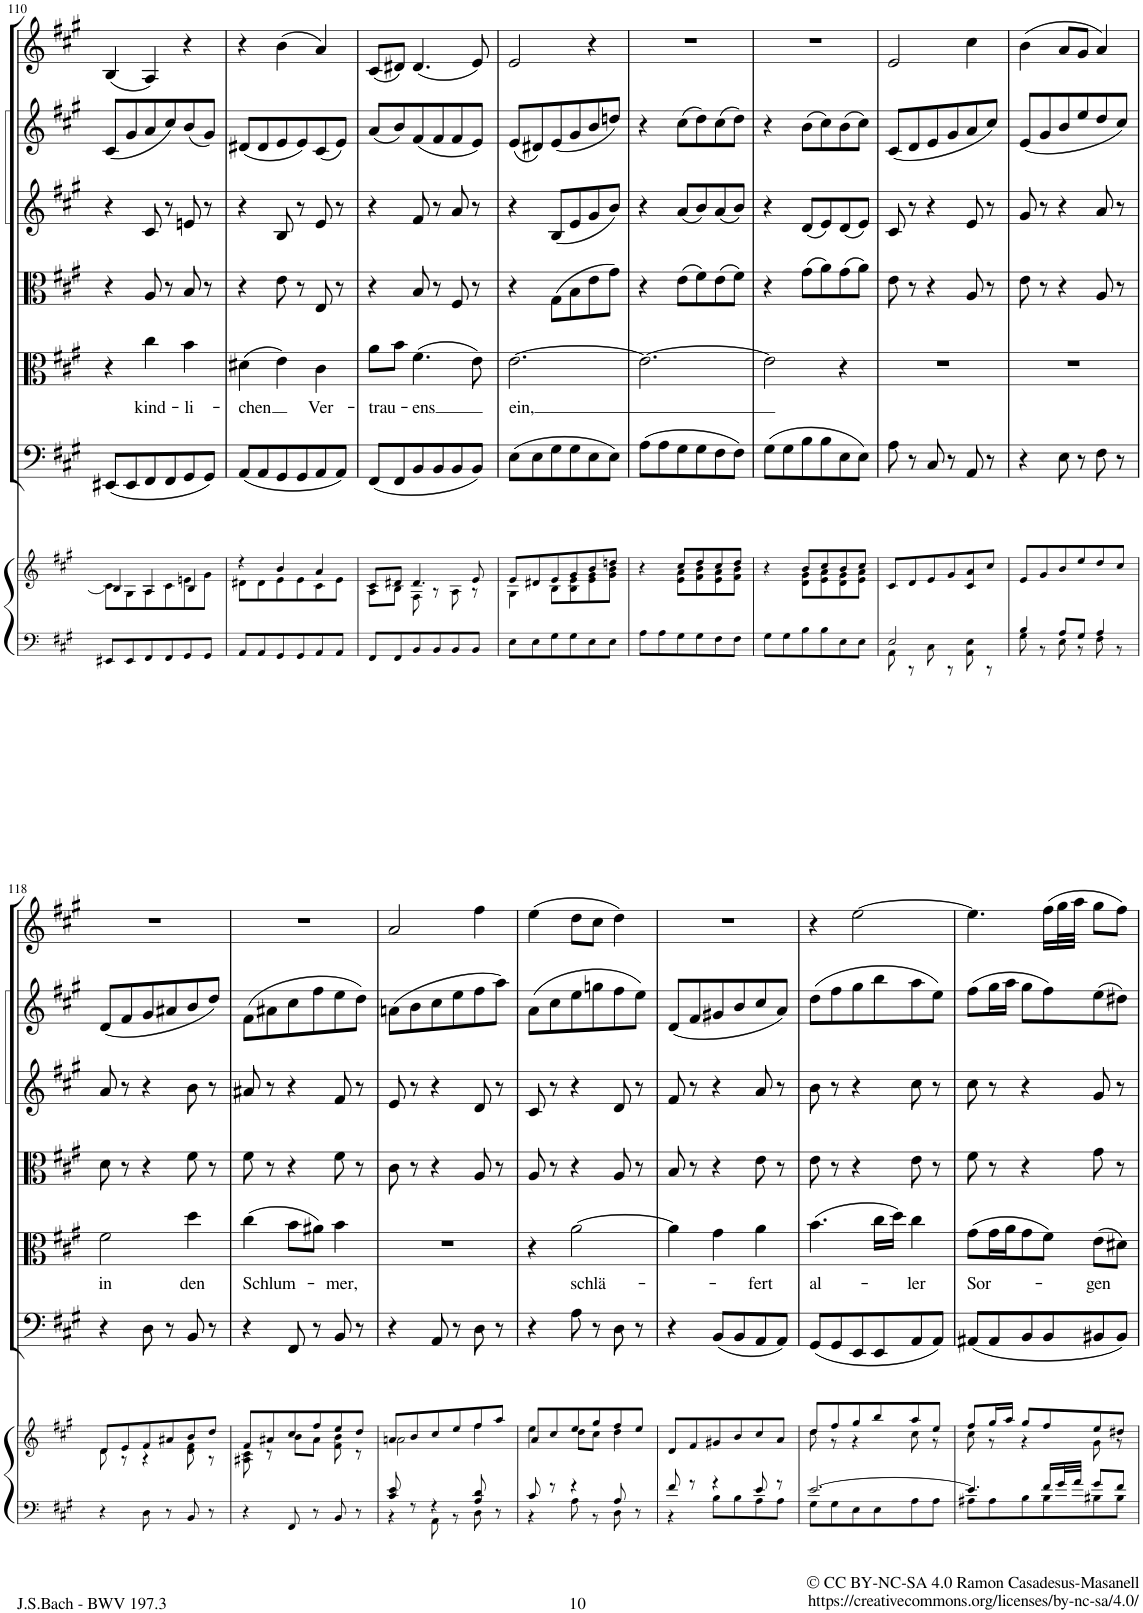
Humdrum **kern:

**kern	**kern	**kern	**kern	**text	**kern	**kern	**kern	**kern
*part7	*part7	*part6	*part5	*part5	*part4	*part3	*part2	*part1
*staff8	*staff7	*staff6	*staff5	*staff5	*staff4	*staff3	*staff2	*staff1
*I"Piano reduction	*	*I"Continuo	*I"Alto	*	*I"Viola	*I"Violino II	*I"Violino I	*I"Oboe d'amore
*I'Pno	*	*	*	*	*I'Vla	*I'Vln	*I'Vln	*I'Ob
!!LO:PB:g=z
*clefF4	*clefG2	*clefF4	*clefC3	*	*clefC3	*clefG2	*clefG2	*clefG2
*k[f#c#g#]	*k[f#c#g#]	*k[f#c#g#]	*k[f#c#g#]	*	*k[f#c#g#]	*k[f#c#g#]	*k[f#c#g#]	*k[f#c#g#]
*M3/4	*M3/4	*M3/4	*M3/4	*	*M3/4	*M3/4	*M3/4	*M3/4
=110	=110	=110	=110	=110	=110	=110	=110	=110
*	*^	*	*	*	*	*	*	*
8EE#X/L	4B/	8c#\L]	(8EE#X/L	4r	.	4r	4r	(8c#/L	(4B/
8EE#/	.	8G#\	8EE#/	.	.	.	.	8g#/	.
!	!	!	!	!	!LO:LY:b	!	!	!	!
8FF#/	4A/	8A\	8FF#/	4cc#\	kind-	8A/	8c#/	8a/	4A/)
8FF#/	.	8c#\	8FF#/	.	.	8r	8r	8cc#/)	.
!	!	!	!	!	!LO:LY:b	!	!	!	!
8GG#/	4B/	8en\	8GG#/	4b\	-li-	8B/	8en/	(8b/	4r
8GG#/J	.	8g#\J	8GG#/J)	.	.	8r	8r	8g#/J)	.
=111	=111	=111	=111	=111	=111	=111	=111	=111	=111
!	!	!	!	!	!LO:LY:b	!	!	!	!
8AA/L	4r	8d#X\L	(8AA/L	(4d#X\	-chen	4r	4r	(8d#X/L	4r
8AA/	.	8d#\	8AA/	.	.	.	.	8d#/	.
8GG#/	4b/	8e\	8GG#/	4e\)	.	8e\	8B/	8e/	(4b\
8GG#/	.	8e\	8GG#/	.	.	8r	8r	8e/)	.
!	!	!	!	!	!LO:LY:b	!	!	!	!
8AA/	4a/	8c#\	8AA/	4c#\	Ver-	8E/	8e/	(8c#/	4a/)
8AA/J	.	8e\J	8AA/J)	.	.	8r	8r	8e/J)	.
=112	=112	=112	=112	=112	=112	=112	=112	=112	=112
!	!	!	!	!	!LO:LY:b	!	!	!	!
8FF#/L	8c#/L	8A\L	(8FF#/L	8a\L	-trau-	4r	4r	(8a/L	(8c#/L
8FF#/	8d#X/J	8B\J	8FF#/	8b\J	.	.	.	8b/)	8d#X/J)
!	!	!	!	!	!LO:LY:b	!	!	!	!
8BB/	4.d#/	8F#\	8BB/	(4.f#\	-ens	8B/	8f#/	(8f#/	(4.d#/
8BB/	.	8r	8BB/	.	.	8r	8r	8f#/	.
8BB/	.	8A\	8BB/	.	.	8F#/	8a/	8f#/	.
8BB/J	8e/	8r	8BB/J)	8e\)	.	8r	8r	8e/J)	8e/)
=113	=113	=113	=113	=113	=113	=113	=113	=113	=113
!	!	!	!	!	!LO:LY:b	!	!	!	!
8E\L	8e/L	4G#\	(8E\L	[2.e\	ein,	4r	4r	(8e/L	2e/
8E\	8d#X/	.	8E\	.	.	.	.	8d#X/)	.
8G#\	8e/	8B\L	8G#\	.	.	(8G#\L	(8B/L	(8e/	.
8G#\	8g#/	8B\ 8e\	8G#\	.	.	8B\	8e/	8g#/	.
8E\	8b/	8e\ 8g#\	8E\	.	.	8e\	8g#/	8b/	4r
8E\J	8ddn/J	8g#\ 8b\J	8E\J)	.	.	8g#\J)	8b/J)	8ddn/J)	.
=114	=114	=114	=114	=114	=114	=114	=114	=114	=114
8A\L	4r	4ryy	(8A\L	2.e\_	.	4r	4r	4r	2.r
8A\	.	.	8A\	.	.	.	.	.	.
8G#\	8cc#/L	8e\ 8a\L	8G#\	.	.	(8e\L	(8a/L	(8cc#\L	.
8G#\	8dd/	8f#\ 8b\	8G#\	.	.	8f#\)	8b/)	8dd\)	.
8F#\	8cc#/	8e\ 8a\	8F#\	.	.	(8e\	(8a/	(8cc#\	.
8F#\J	8dd/J	8f#\ 8b\J	8F#\J)	.	.	8f#\J)	8b/J)	8dd\J)	.
=115	=115	=115	=115	=115	=115	=115	=115	=115	=115
8G#\L	4r	4ryy	(8G#\L	2e\]	.	4r	4r	4r	2.r
8G#\	.	.	8G#\	.	.	.	.	.	.
8B\	8b/L	8d\ 8g#\L	8B\	.	.	(8g#\L	(8d/L	(8b\L	.
8B\	8cc#/	8e\ 8a\	8B\	.	.	8a\)	8e/)	8cc#\)	.
8E\	8b/	8d\ 8g#\	8E\	4r	.	(8g#\	(8d/	(8b\	.
8E\J	8cc#/J	8e\ 8a\J	8E\J)	.	.	8a\J)	8e/J)	8cc#\J)	.
=116	=116	=116	=116	=116	=116	=116	=116	=116	=116
*^	*	*	*	*	*	*	*	*	*
2E/	8AA\	8c#/L	2ryy	8A\	2.r	.	8e\	8c#/	(8c#/L	2e/
.	8r	8d/	.	8r	.	.	8r	8r	8d/	.
.	8C#\	8e/	.	8C#/	.	.	4r	4r	8e/	.
.	8r	8g#/	.	8r	.	.	.	.	8g#/	.
4ryy	8AA\ 8E\	8a/	4c#/	8AA/	.	.	8A/	8e/	8a/	4cc#\
.	8r	8cc#/J	.	8r	.	.	8r	8r	8cc#/J)	.
*	*	*v	*v	*	*	*	*	*	*	*
=117	=117	=117	=117	=117	=117	=117	=117	=117	=117
4B/	8G#\	8e/L	4r	2.r	.	8e\	8g#/	(8e/L	(4b\
.	8r	8g#/	.	.	.	8r	8r	8g#/	.
8A/L	8E\	8b/	8E\	.	.	4r	4r	8b/	8a/L
8G#/J	8r	8ee/	8r	.	.	.	.	8ee/	8g#/J
4A/	8F#\	8dd/	8F#\	.	.	8A/	8a/	8dd/	4a/)
.	8r	8cc#/J	8r	.	.	8r	8r	8cc#/J)	.
!!LO:LB:g=z
=118	=118	=118	=118	=118	=118	=118	=118	=118	=118
*	*	*^	*	*	*	*	*	*	*
!	!	!	!	!	!	!LO:LY:b	!	!	!	!
*v	*v	*	*	*	*	*	*	*	*	*
4r	8d/L	8d\	4r	2f#\	in	8d\	8a/	(8d/L	2.r
.	8e/	8r	.	.	.	8r	8r	8f#/	.
8D\	8f#/	4r	8D\	.	.	4r	4r	8g#/	.
8r	8a#X/	.	8r	.	.	.	.	8a#X/	.
!	!	!	!	!	!LO:LY:b	!	!	!	!
8BB/	8b/	8d\ 8f#\	8BB/	4dd\	den	8f#\	8b\	8b/	.
8r	8dd/J	8r	8r	.	.	8r	8r	8dd/J)	.
=119	=119	=119	=119	=119	=119	=119	=119	=119	=119
!	!	!	!	!	!LO:LY:b	!	!	!	!
4r	8f#/L	8A#X\ 8c#\	4r	(4cc#\	Schlum-	8f#\	8a#X/	(8f#\L	2.r
.	8a#X/	8r	.	.	.	8r	8r	8a#X\	.
8FF#/	8cc#/	8b\L	8FF#/	8b\L	.	4r	4r	8cc#\	.
8r	8ff#/	8a#\J	8r	8a#X\J)	.	.	.	8ff#\	.
!	!	!	!	!	!LO:LY:b	!	!	!	!
8BB/	8ee/	8f#\ 8b\	8BB/	4b\	-mer,	8f#\	8f#/	8ee\	.
8r	8dd/J	8r	8r	.	.	8r	8r	8dd\J)	.
=120	=120	=120	=120	=120	=120	=120	=120	=120	=120
*^	*	*	*	*	*	*	*	*	*
8c#/ 8e/	4r	8a/L	2an\	4r	2.r	.	8c#\	8e/	(8an\L	2a/
8r	.	8b/	.	.	.	.	8r	8r	8b\	.
4r	8AA\	8cc#/	.	8AA/	.	.	4r	4r	8cc#\	.
.	8r	8ee/	.	8r	.	.	.	.	8ee\	.
8A/ 8d/	8D\	8ff#/	4ff#\	8D\	.	.	8A/	8d/	8ff#\	4ff#\
8r	8ryy	8aa/J	.	8r	.	.	8r	8r	8aa\J)	.
=121	=121	=121	=121	=121	=121	=121	=121	=121	=121	=121
8c#/	4r	8a/L	4ee\	4r	4r	.	8A/	8c#/	(8a\L	(4ee\
8r	.	8cc#/	.	.	.	.	8r	8r	8cc#\	.
!	!	!	!	!	!	!LO:LY:b	!	!	!	!
4r	8A\	8ee/	8dd\L	8A\	[2a\	schlä-	4r	4r	8ee\	8dd\L
.	8r	8gg#/	8cc#\J	8r	.	.	.	.	8ggn\	8cc#\J
8A/	8D\	8ff#/	4dd\	8D\	.	.	8A/	8d/	8ff#\	4dd\)
8r	8ryy	8ee/J	.	8r	.	.	8r	8r	8ee\J)	.
*	*	*v	*v	*	*	*	*	*	*	*
=122	=122	=122	=122	=122	=122	=122	=122	=122	=122
8f#/	4r	8d/L	4r	4a\]	.	8B/	8f#/	(8d/L	2.r
8r	.	8f#/	.	.	.	8r	8r	8f#/	.
4r	8B\L	8g#X/	(8BB/L	4g#\	.	4r	4r	8g#X/	.
.	8B\	8b/	8BB/	.	.	.	.	8b/	.
!	!	!	!	!	!LO:LY:b	!	!	!	!
8e/	8A\	8cc#/	8AA/	4a\	-fert	8e\	8a/	8cc#/	.
8r	8A\J	8a/J	8AA/J)	.	.	8r	8r	8a/J)	.
=123	=123	=123	=123	=123	=123	=123	=123	=123	=123
*	*	*^	*	*	*	*	*	*	*
!	!	!	!	!	!	!LO:LY:b	!	!	!	!
[2.e/	8G#\L	8dd/L	8dd\	(8GG#/L	(4.b\	al-	8e\	8b\	(8dd\L	4r
.	8G#\	8ff#/	8r	8GG#/	.	.	8r	8r	8ff#\	.
.	8E\	8gg#/	4r	8EE/	.	.	4r	4r	8gg#\	[2ee\
.	8E\	8bb/	.	8EE/	16cc#\LL	.	.	.	8bb\	.
.	.	.	.	.	16dd\JJ)	.	.	.	.	.
!	!	!	!	!	!	!LO:LY:b	!	!	!	!
.	8A\	8aa/	8cc#\	8AA/	4cc#\	-ler	8e\	8cc#\	8aa\	.
.	8A\J	8ee/J	8r	8AA/J)	.	.	8r	8r	8ee\J)	.
=124	=124	=124	=124	=124	=124	=124	=124	=124	=124	=124
!	!	!	!	!	!	!LO:LY:b	!	!	!	!
4.e/]	8A#X\L	8ff#/L	8cc#\	(8AA#X/L	(8g#\L	Sor-	8f#\	8cc#\	(8ff#\L	4.ee\]
.	8A#\	16gg#/L	8r	8AA#/	16g#\L	.	8r	8r	16gg#\L	.
.	.	16aa/JJ	.	.	16a\J	.	.	.	16aa\JJ	.
.	8B\	8gg#/L	4r	8BB/	8g#\	.	4r	4r	8gg#\L	.
16f#/LL	8B\	8ff#/	.	8BB/	8f#\J)	.	.	.	8ff#\)	(16ff#\LL
32g#/L	.	.	.	.	.	.	.	.	.	32gg#\L
32a/JJJ	.	.	.	.	.	.	.	.	.	32aa\JJJ
!	!	!	!	!	!	!LO:LY:b	!	!	!	!
8g#/L	8B#X\	8ee/	8g#\	8BB#X/	(8e\L	-gen	8g#\	8g#/	(8ee\	8gg#\L
8f#/J	8B#\J	8dd#X/J	8r	8BB#/J)	8d#X\J)	.	8r	8r	8dd#X\J)	8ff#\J)
*v	*v	*	*	*	*	*	*	*	*	*
*	*v	*v	*	*	*	*	*	*	*
=	=	=	=	=	=	=	=	=
*-	*-	*-	*-	*-	*-	*-	*-	*-
